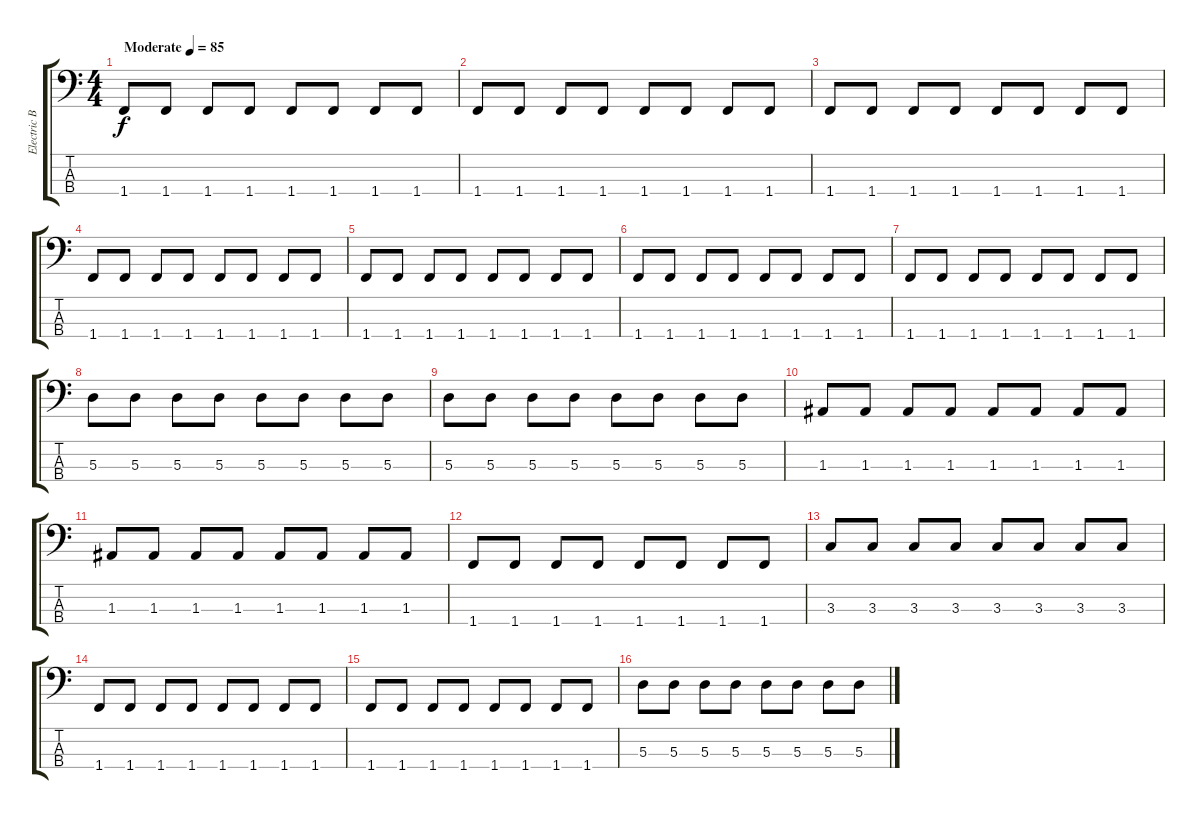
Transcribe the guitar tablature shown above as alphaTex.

\track ("Electric Bass" "Electric B") {instrument electricbassfinger}
\staff {score tabs}
\tuning (G2 D2 A1 E1) {hide}
\ts (4 4)
\tempo (85 "Moderate")
\clef f4
\ks c
1.4.8{dy f instrument electricbassfinger} 1.4.8 1.4.8 1.4.8 1.4.8 1.4.8 1.4.8 1.4.8 |
1.4.8 1.4.8 1.4.8 1.4.8 1.4.8 1.4.8 1.4.8 1.4.8 |
1.4.8 1.4.8 1.4.8 1.4.8 1.4.8 1.4.8 1.4.8 1.4.8 |
1.4.8 1.4.8 1.4.8 1.4.8 1.4.8 1.4.8 1.4.8 1.4.8 |
1.4.8 1.4.8 1.4.8 1.4.8 1.4.8 1.4.8 1.4.8 1.4.8 |
1.4.8 1.4.8 1.4.8 1.4.8 1.4.8 1.4.8 1.4.8 1.4.8 |
1.4.8 1.4.8 1.4.8 1.4.8 1.4.8 1.4.8 1.4.8 1.4.8 |
5.3.8 5.3.8 5.3.8 5.3.8 5.3.8 5.3.8 5.3.8 5.3.8 |
5.3.8 5.3.8 5.3.8 5.3.8 5.3.8 5.3.8 5.3.8 5.3.8 |
1.3.8 1.3.8 1.3.8 1.3.8 1.3.8 1.3.8 1.3.8 1.3.8 |
1.3.8 1.3.8 1.3.8 1.3.8 1.3.8 1.3.8 1.3.8 1.3.8 |
1.4.8 1.4.8 1.4.8 1.4.8 1.4.8 1.4.8 1.4.8 1.4.8 |
3.3.8 3.3.8 3.3.8 3.3.8 3.3.8 3.3.8 3.3.8 3.3.8 |
1.4.8 1.4.8 1.4.8 1.4.8 1.4.8 1.4.8 1.4.8 1.4.8 |
1.4.8 1.4.8 1.4.8 1.4.8 1.4.8 1.4.8 1.4.8 1.4.8 |
5.3.8 5.3.8 5.3.8 5.3.8 5.3.8 5.3.8 5.3.8 5.3.8
